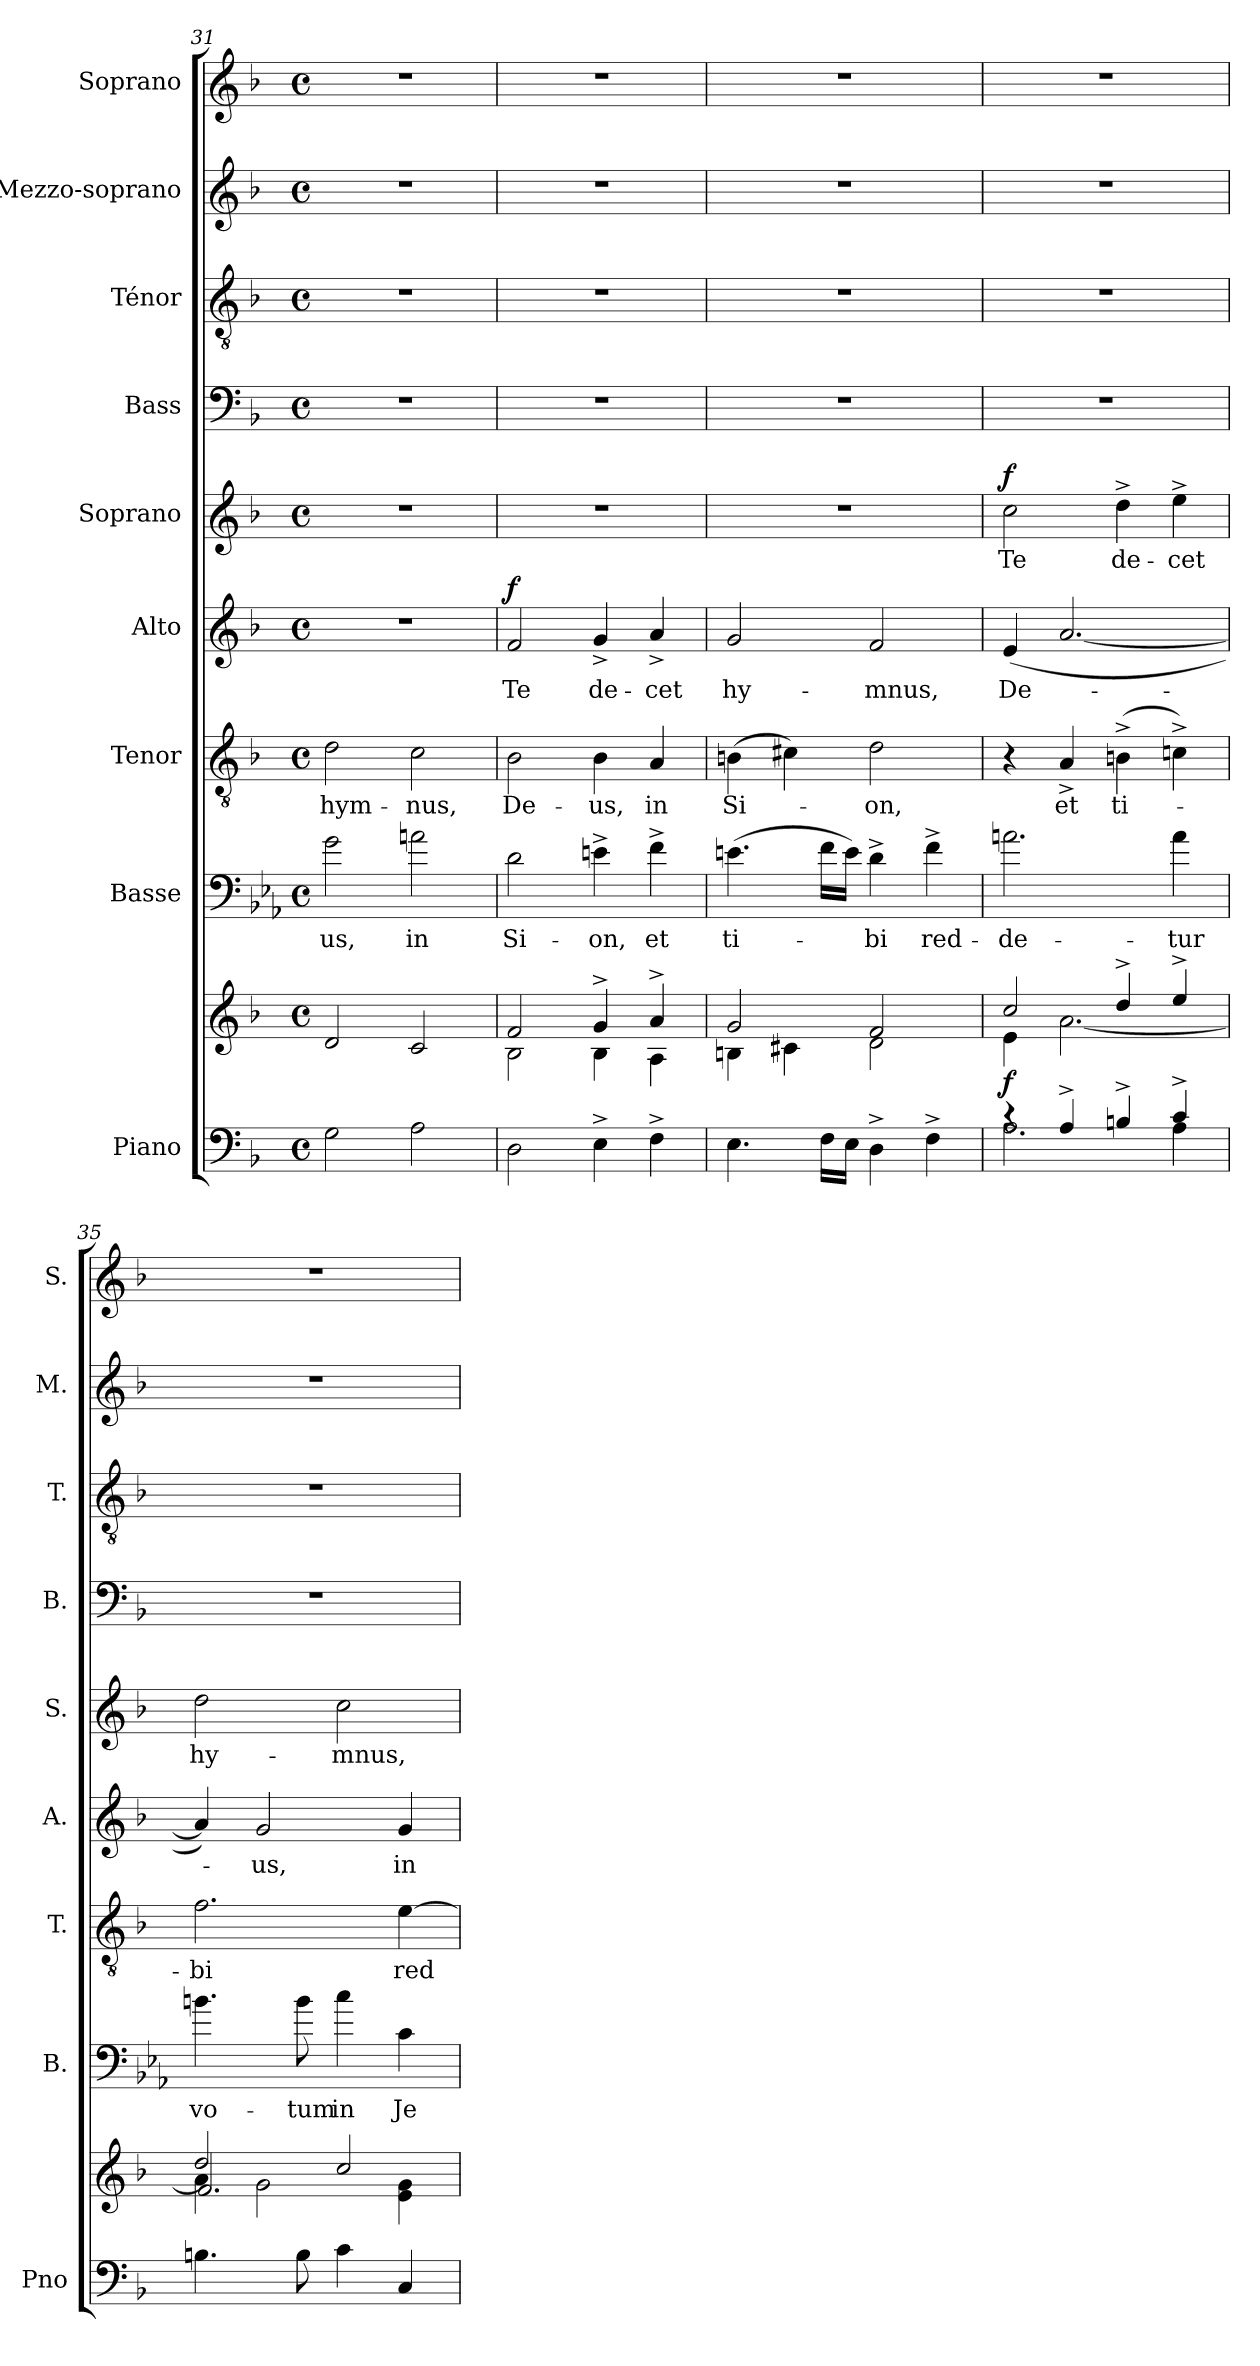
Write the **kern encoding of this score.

**kern	**kern	**dynam	**kern	**text	**kern	**text	**kern	**text	**dynam	**kern	**text	**dynam	**kern	**kern	**kern	**kern
*part9	*part9	*part9	*part8	*part8	*part7	*part7	*part6	*part6	*part6	*part5	*part5	*part5	*part4	*part3	*part2	*part1
*staff10	*staff9	*staff9/10	*staff8	*staff8	*staff7	*staff7	*staff6	*staff6	*staff6	*staff5	*staff5	*staff5	*staff4	*staff3	*staff2	*staff1
*I"Piano	*	*	*I"Basse	*	*I"Tenor	*	*I"Alto	*	*	*I"Soprano	*	*	*I"Bass	*I"Ténor	*I"Mezzo-soprano	*I"Soprano
*I'Pno	*	*	*I'B.	*	*I'T.	*	*I'A.	*	*	*I'S.	*	*	*I'B.	*I'T.	*I'M.	*I'S.
*clefF4	*clefG2	*	*clefF4	*	*clefGv2	*	*clefG2	*	*	*clefG2	*	*	*clefF4	*clefGv2	*clefG2	*clefG2
*	*	*	*ITrd8c14	*	*	*	*	*	*	*	*	*	*	*	*	*
*k[b-]	*k[b-]	*	*k[b-e-a-]	*	*k[b-]	*	*k[b-]	*	*	*k[b-]	*	*	*k[b-]	*k[b-]	*k[b-]	*k[b-]
*M4/4	*M4/4	*	*M4/4	*	*M4/4	*	*M4/4	*	*	*M4/4	*	*	*M4/4	*M4/4	*M4/4	*M4/4
*met(c)	*met(c)	*	*met(c)	*	*met(c)	*	*met(c)	*	*	*met(c)	*	*	*met(c)	*met(c)	*met(c)	*met(c)
=31	=31	=31	=31	=31	=31	=31	=31	=31	=31	=31	=31	=31	=31	=31	=31	=31
!	!	!	!	!LO:LY:b	!	!LO:LY:b	!	!	!	!	!	!	!	!	!	!
2G\	2d/	.	2Gi\	-us,	2d\	hym-	1r	.	.	1r	.	.	1r	1r	1r	1r
!	!	!	!	!LO:LY:b	!	!LO:LY:b	!	!	!	!	!	!	!	!	!	!
2A\	2c/	.	2Ani\	in	2c\	-nus,	.	.	.	.	.	.	.	.	.	.
=32	=32	=32	=32	=32	=32	=32	=32	=32	=32	=32	=32	=32	=32	=32	=32	=32
*	*^	*	*	*	*	*	*	*	*	*	*	*	*	*	*	*
!	!	!	!	!	!LO:LY:b	!	!LO:LY:b	!	!LO:LY:b	!LO:DY:a	!	!	!	!	!	!	!
2D\	2f/	2B-\	.	2Di\	Si-	2B-\	De-	2f/	Te	f	1r	.	.	1r	1r	1r	1r
!	!	!	!	!	!LO:LY:b	!	!LO:LY:b	!	!LO:LY:b	!	!	!	!	!	!	!	!
4E^\	4g^/	4B-\	.	4En^i\	-on,	4B-\	-us,	4g^/	de-	.	.	.	.	.	.	.	.
!	!	!	!	!	!LO:LY:b	!	!LO:LY:b	!	!LO:LY:b	!	!	!	!	!	!	!	!
4F^\	4a^/	4A\	.	4F^i\	et	4A/	in	4a^/	-cet	.	.	.	.	.	.	.	.
=33	=33	=33	=33	=33	=33	=33	=33	=33	=33	=33	=33	=33	=33	=33	=33	=33	=33
!	!	!	!	!	!LO:LY:b	!	!LO:LY:b	!	!LO:LY:b	!	!	!	!	!	!	!	!
4.E\	2g/	4Bn\	.	(4.Eni\	ti-	(4Bn\	Si-	2g/	hy-	.	1r	.	.	1r	1r	1r	1r
.	.	4c#X\	.	.	.	4c#X\)	.	.	.	.	.	.	.	.	.	.	.
16F\LL	.	.	.	16Fi\LL	.	.	.	.	.	.	.	.	.	.	.	.	.
16E\JJ	.	.	.	16Ei\JJ)	.	.	.	.	.	.	.	.	.	.	.	.	.
!	!	!	!	!	!LO:LY:b	!	!LO:LY:b	!	!LO:LY:b	!	!	!	!	!	!	!	!
4D^\	2f/	2d\	.	4D^i\	-bi	2d\	-on,	2f/	-mnus,	.	.	.	.	.	.	.	.
!	!	!	!	!	!LO:LY:b	!	!	!	!	!	!	!	!	!	!	!	!
4F^\	.	.	.	4F^i\	red-	.	.	.	.	.	.	.	.	.	.	.	.
=34	=34	=34	=34	=34	=34	=34	=34	=34	=34	=34	=34	=34	=34	=34	=34	=34	=34
*^	*	*	*	*	*	*	*	*	*	*	*	*	*	*	*	*	*
!	!	!	!	!LO:DY:a=2	!	!LO:LY:b	!	!	!	!LO:LY:b	!	!	!LO:LY:b	!LO:DY:a	!	!	!	!
4rc	2.A\	2cc/	4e\	f	2.Ani\	-de-	4r	.	(>4e/	De-	.	2cc\	Te	f	1r	1r	1r	1r
!	!	!	!	!	!	!	!	!LO:LY:b	!	!	!	!	!	!	!	!	!	!
4A^/	.	.	[2.a\	.	.	.	4A^/	et	[2.a/	.	.	.	.	.	.	.	.	.
!	!	!	!	!	!	!	!	!LO:LY:b	!	!	!	!	!LO:LY:b	!	!	!	!	!
4Bn^/	.	4dd^/	.	.	.	.	(4Bn^\	ti-	.	.	.	4dd^\	de-	.	.	.	.	.
!	!	!	!	!	!	!LO:LY:b	!	!	!	!	!	!	!LO:LY:b	!	!	!	!	!
4c^/	4A\	4ee^/	.	.	4Ai\	-tur	4cn^\)	.	.	.	.	4ee^\	-cet	.	.	.	.	.
=35	=35	=35	=35	=35	=35	=35	=35	=35	=35	=35	=35	=35	=35	=35	=35	=35	=35	=35
*	*	*	*^	*	*	*	*	*	*	*	*	*	*	*	*	*	*	*
!	!	!	!	!	!	!	!LO:LY:b	!	!LO:LY:b	!	!	!	!	!LO:LY:b	!	!	!	!	!
*v	*v	*	*	*	*	*	*	*	*	*	*	*	*	*	*	*	*	*	*
4.Bn\	2dd/	4a\]	2.f/	.	4.Bni\	vo-	2.f\	-bi	4a/])	.	.	2dd\	hy-	.	1r	1r	1r	1r
!	!	!	!	!	!	!	!	!	!	!LO:LY:b	!	!	!	!	!	!	!	!
.	.	2g\	.	.	.	.	.	.	2g/	-us,	.	.	.	.	.	.	.	.
!	!	!	!	!	!	!LO:LY:b	!	!	!	!	!	!	!	!	!	!	!	!
8B\	.	.	.	.	8Bi\	-tum	.	.	.	.	.	.	.	.	.	.	.	.
!	!	!	!	!	!	!LO:LY:b	!	!	!	!	!	!	!LO:LY:b	!	!	!	!	!
4c\	2cc/	.	.	.	4ci\	in	.	.	.	.	.	2cc\	-mnus,	.	.	.	.	.
!	!	!	!	!	!	!LO:LY:b	!	!LO:LY:b	!	!LO:LY:b	!	!	!	!	!	!	!	!
4C/	.	4e\ 4g\	4ryy	.	4Ci\	Je-	[4e\	red-	4g/	in	.	.	.	.	.	.	.	.
*	*v	*v	*v	*	*	*	*	*	*	*	*	*	*	*	*	*	*	*
=	=	=	=	=	=	=	=	=	=	=	=	=	=	=	=	=
*-	*-	*-	*-	*-	*-	*-	*-	*-	*-	*-	*-	*-	*-	*-	*-	*-
